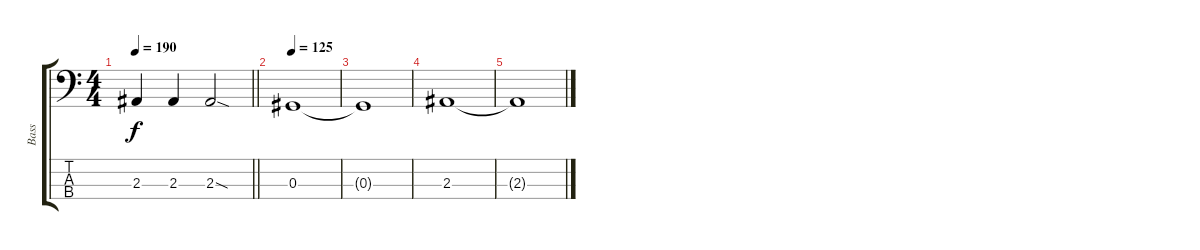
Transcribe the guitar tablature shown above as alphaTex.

\track ("Bass" "Bass") {instrument electricbassfinger}
\staff {score tabs}
\tuning (Gb2 Db2 Ab1 Eb1) {hide}
\ts (4 4)
\tempo 190
\clef f4
\barLineRight lightlight
\ks c
2.3.4{dy f} 2.3.4 2.3{sod}.2 |
\tempo 125
0.3.1 |
0.3{t}.1 |
2.3.1 |
2.3{t}.1
